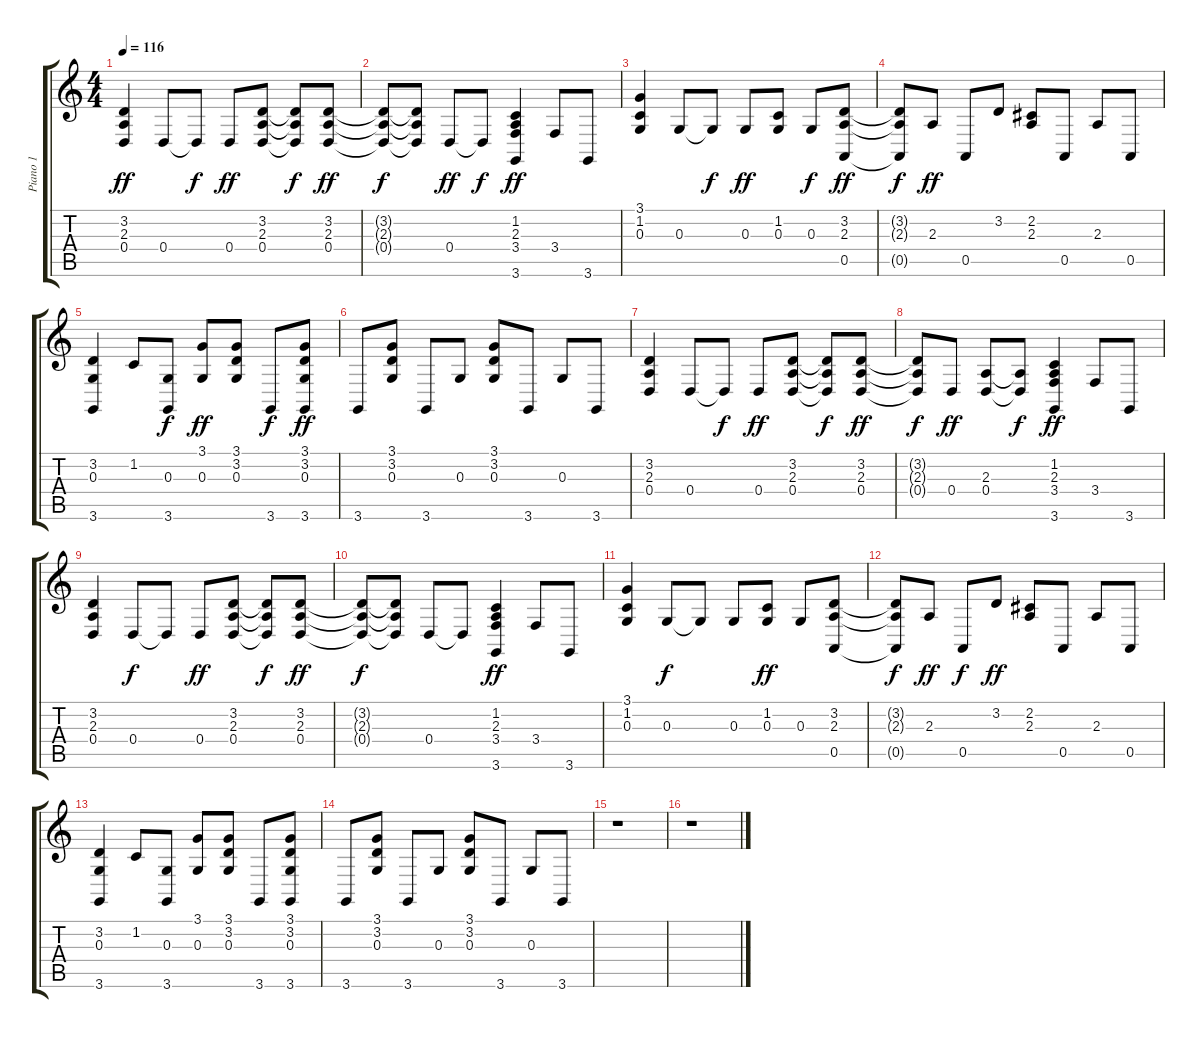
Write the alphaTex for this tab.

\track ("Piano 1" "Piano 1") {instrument brightacousticpiano}
\staff {score tabs}
\tuning (E4 B3 G3 D3 A2 E2) {hide}
\ts (4 4)
\tempo 116
\clef g2
\ks c
(3.2 2.3 0.4).4{dy ff} 0.4.8 0.4{t}.8{dy f} 0.4.8{dy ff} (3.2 2.3 0.4).8 (3.2{t} 2.3{t} 0.4{t}).8{dy f} (3.2 2.3 0.4).8{dy ff} |
(3.2{t} 2.3{t} 0.4{t}).8{dy f} (3.2{t} 2.3{t} 0.4{t}).8 0.4.8{dy ff} 0.4{t}.8{dy f} (1.2 2.3 3.4 3.6).4{dy ff} 3.4.8 3.6.8 |
(3.1 1.2 0.3).4 0.3.8 0.3{t}.8{dy f} 0.3.8{dy ff} (1.2 0.3).8 0.3.8{dy f} (3.2 2.3 0.5).8{dy ff} |
(3.2{t} 2.3{t} 0.5{t}).8{dy f} 2.3.8{dy ff} 0.5.8 3.2.8 (2.2 2.3).8 0.5.8 2.3.8 0.5.8 |
(3.2 0.3 3.6).4 1.2.8 (0.3 3.6).8{dy f} (3.1 0.3).8{dy ff} (3.1 3.2 0.3).8 3.6.8{dy f} (3.1 3.2 0.3 3.6).8{dy ff} |
3.6.8 (3.1 3.2 0.3).8 3.6.8 0.3.8 (3.1 3.2 0.3).8 3.6.8 0.3.8 3.6.8 |
(3.2 2.3 0.4).4 0.4.8 0.4{t}.8{dy f} 0.4.8{dy ff} (3.2 2.3 0.4).8 (3.2{t} 2.3{t} 0.4{t}).8{dy f} (3.2 2.3 0.4).8{dy ff} |
(3.2{t} 2.3{t} 0.4{t}).8{dy f} 0.4.8{dy ff} (2.3 0.4).8 (2.3{t} 0.4{t}).8{dy f} (1.2 2.3 3.4 3.6).4{dy ff} 3.4.8 3.6.8 |
(3.2 2.3 0.4).4 0.4.8{dy f} 0.4{t}.8 0.4.8{dy ff} (3.2 2.3 0.4).8 (3.2{t} 2.3{t} 0.4{t}).8{dy f} (3.2 2.3 0.4).8{dy ff} |
(3.2{t} 2.3{t} 0.4{t}).8{dy f} (3.2{t} 2.3{t} 0.4{t}).8 0.4.8 0.4{t}.8 (1.2 2.3 3.4 3.6).4{dy ff} 3.4.8 3.6.8 |
(3.1 1.2 0.3).4 0.3.8{dy f} 0.3{t}.8 0.3.8 (1.2 0.3).8{dy ff} 0.3.8 (3.2 2.3 0.5).8 |
(3.2{t} 2.3{t} 0.5{t}).8{dy f} 2.3.8{dy ff} 0.5.8{dy f} 3.2.8{dy ff} (2.2 2.3).8 0.5.8 2.3.8 0.5.8 |
(3.2 0.3 3.6).4 1.2.8 (0.3 3.6).8 (3.1 0.3).8 (3.1 3.2 0.3).8 3.6.8 (3.1 3.2 0.3 3.6).8 |
3.6.8 (3.1 3.2 0.3).8 3.6.8 0.3.8 (3.1 3.2 0.3).8 3.6.8 0.3.8 3.6.8 |
r.1 |
r.1
